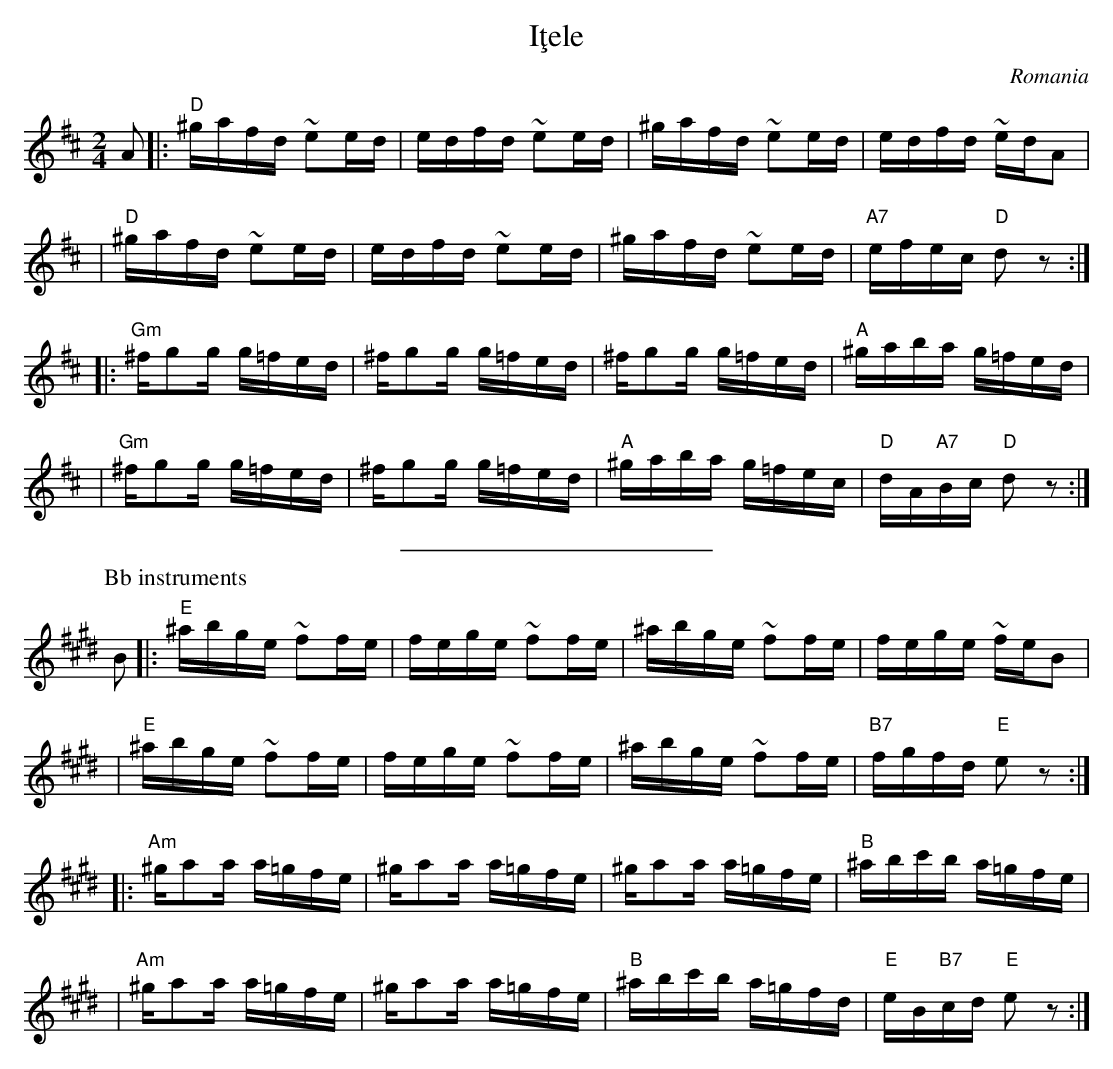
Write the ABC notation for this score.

X:1
T: I\,tele
O: Romania
M: 2/4
L: 1/16
K: D
A2 \
|: "D"^gafd ~e2ed | edfd ~e2ed | ^gafd ~e2ed | edfd ~edA2 |
|  "D"^gafd ~e2ed | edfd ~e2ed | ^gafd ~e2ed | "A7"efec "D"d2z2 :|
|: "Gm"^fg2g g=fed | ^fg2g g=fed | ^fg2g g=fed | "A"^gaba g=fed |
|  "Gm"^fg2g g=fed | ^fg2g g=fed | "A"^gaba g=fec | "D"dA"A7"Bc "D"d2z2 :|
%%sep 5 5 200
P: Bb instruments
K: E
B2 \
|: "E"^abge ~f2fe | fege ~f2fe | ^abge ~f2fe | fege ~feB2 |
|  "E"^abge ~f2fe | fege ~f2fe | ^abge ~f2fe | "B7"fgfd "E"e2z2 :|
|: "Am"^ga2a a=gfe | ^ga2a a=gfe | ^ga2a a=gfe | "B"^abc'b a=gfe |
|  "Am"^ga2a a=gfe | ^ga2a a=gfe | "B"^abc'b a=gfd | "E"eB"B7"cd "E"e2z2 :|
